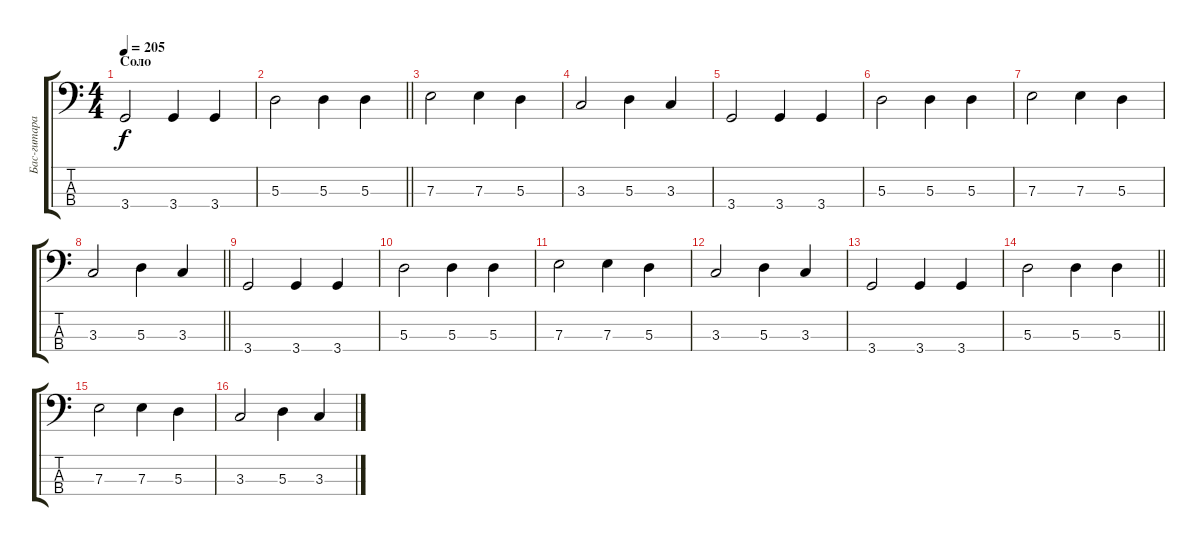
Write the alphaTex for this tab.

\track ("Бас-гитара" "Бас-гитара") {instrument electricbassfinger}
\staff {score tabs}
\tuning (G2 D2 A1 E1) {hide}
\ts (4 4)
\section ("" "Соло")
\tempo 205
\clef f4
\ks c
3.4.2{dy f} 3.4.4 3.4.4 |
\barLineRight lightlight
5.3.2 5.3.4 5.3.4 |
7.3.2 7.3.4 5.3.4 |
3.3.2 5.3.4 3.3.4 |
3.4.2 3.4.4 3.4.4 |
5.3.2 5.3.4 5.3.4 |
7.3.2 7.3.4 5.3.4 |
\barLineRight lightlight
3.3.2 5.3.4 3.3.4 |
3.4.2 3.4.4 3.4.4 |
5.3.2 5.3.4 5.3.4 |
7.3.2 7.3.4 5.3.4 |
3.3.2 5.3.4 3.3.4 |
3.4.2 3.4.4 3.4.4 |
\barLineRight lightlight
5.3.2 5.3.4 5.3.4 |
7.3.2 7.3.4 5.3.4 |
3.3.2 5.3.4 3.3.4
